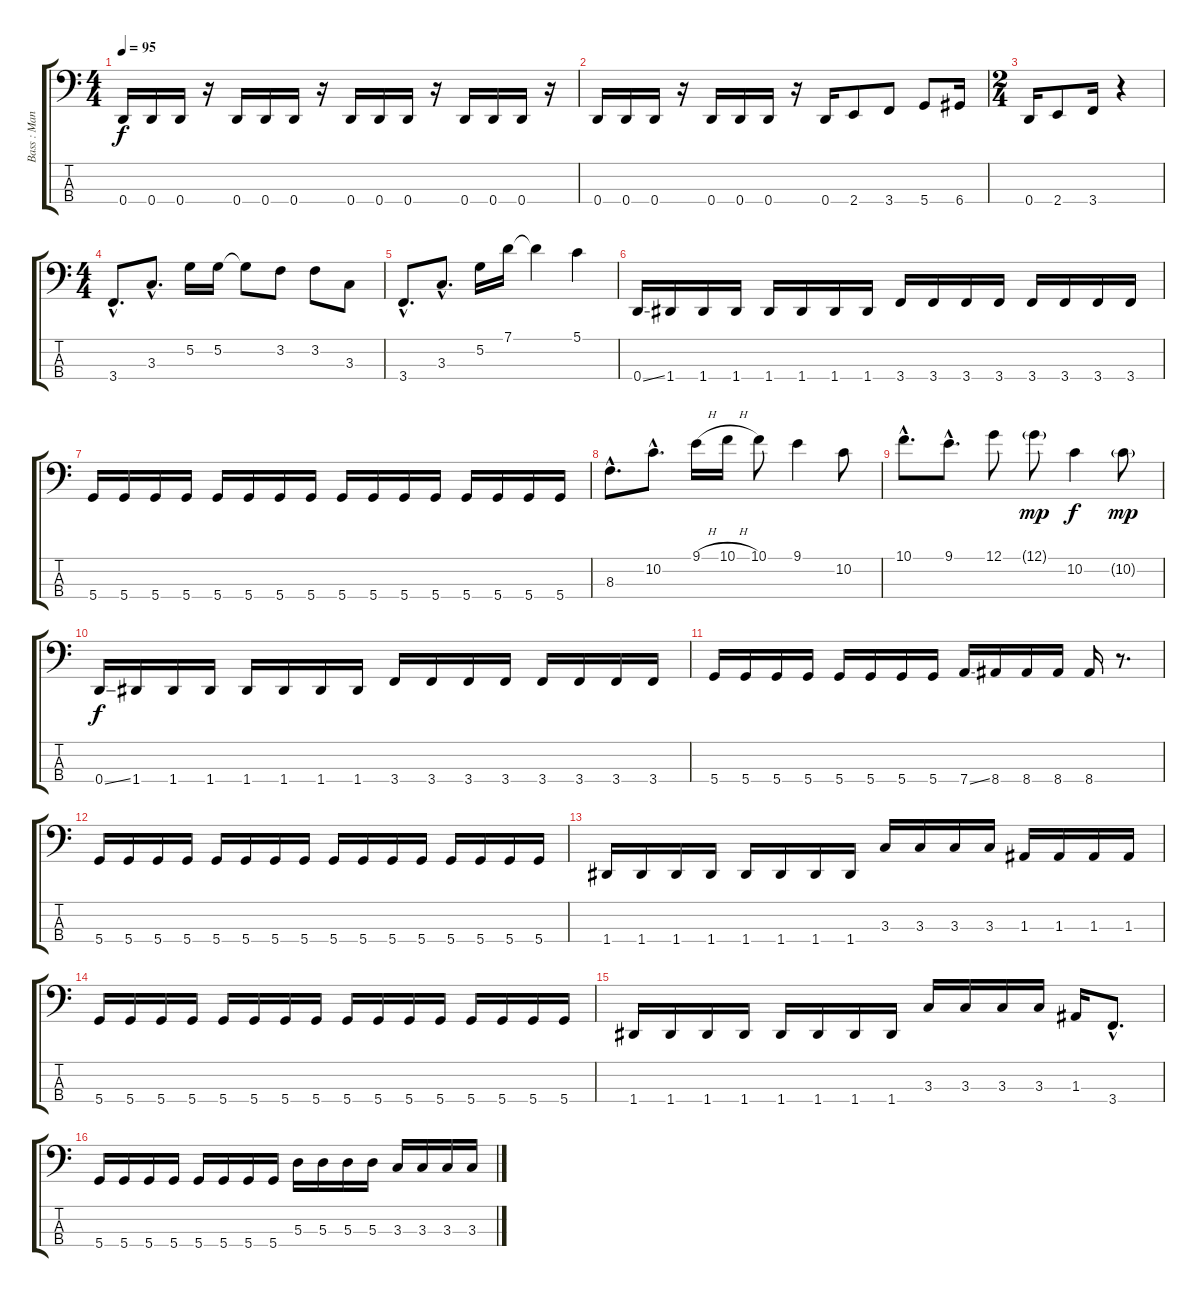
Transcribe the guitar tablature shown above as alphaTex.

\track ("Bass : Manny Ragoonanan Carrero" "Bass : Man") {instrument electricbasspick}
\staff {score tabs}
\tuning (G2 D2 A1 D1) {hide}
\ts (4 4)
\tempo 95
\clef f4
\ks c
0.4.16{dy f} 0.4.16 0.4.16 r.16 0.4.16 0.4.16 0.4.16 r.16 0.4.16 0.4.16 0.4.16 r.16 0.4.16 0.4.16 0.4.16 r.16 |
0.4.16 0.4.16 0.4.16 r.16 0.4.16 0.4.16 0.4.16 r.16 0.4.16 2.4.8 3.4.8 5.4.8 6.4.16 |
\ts (2 4)
0.4.16 2.4.8 3.4.16 r.4 |
\ts (4 4)
3.4{hac}.8{d instrument electricbassfinger} 3.3{hac}.8{d} 5.2.16 5.2.16 5.2{t}.8 3.2.8 3.2.8 3.3.8 |
3.4{hac}.8{d} 3.3{hac}.8{d} 5.2.16 7.1.16 7.1{t}.4 5.1.4 |
0.4{ss}.16{instrument electricbasspick} 1.4.16 1.4.16 1.4.16 1.4.16 1.4.16 1.4.16 1.4.16 3.4.16 3.4.16 3.4.16 3.4.16 3.4.16 3.4.16 3.4.16 3.4.16 |
5.4.16 5.4.16 5.4.16 5.4.16 5.4.16 5.4.16 5.4.16 5.4.16 5.4.16 5.4.16 5.4.16 5.4.16 5.4.16 5.4.16 5.4.16 5.4.16 |
8.3{hac}.8{d instrument electricbassfinger} 10.2{hac}.8{d} 9.1{h}.16 10.1{h}.16 10.1.8 9.1.4 10.2.8 |
10.1{hac}.8{d} 9.1{hac}.8{d} 12.1.8 12.1{g}.8{dy mp} 10.2.4{dy f} 10.2{g}.8{dy mp} |
0.4{ss}.16{dy f instrument electricbasspick} 1.4.16 1.4.16 1.4.16 1.4.16 1.4.16 1.4.16 1.4.16 3.4.16 3.4.16 3.4.16 3.4.16 3.4.16 3.4.16 3.4.16 3.4.16 |
5.4.16 5.4.16 5.4.16 5.4.16 5.4.16 5.4.16 5.4.16 5.4.16 7.4{ss}.16 8.4.16 8.4.16 8.4.16 8.4.16 r.8{d} |
5.4.16 5.4.16 5.4.16 5.4.16 5.4.16 5.4.16 5.4.16 5.4.16 5.4.16 5.4.16 5.4.16 5.4.16 5.4.16 5.4.16 5.4.16 5.4.16 |
1.4.16 1.4.16 1.4.16 1.4.16 1.4.16 1.4.16 1.4.16 1.4.16 3.3.16 3.3.16 3.3.16 3.3.16 1.3.16 1.3.16 1.3.16 1.3.16 |
5.4.16 5.4.16 5.4.16 5.4.16 5.4.16 5.4.16 5.4.16 5.4.16 5.4.16 5.4.16 5.4.16 5.4.16 5.4.16 5.4.16 5.4.16 5.4.16 |
1.4.16 1.4.16 1.4.16 1.4.16 1.4.16 1.4.16 1.4.16 1.4.16 3.3.16 3.3.16 3.3.16 3.3.16 1.3.16 3.4{hac}.8{d} |
5.4.16 5.4.16 5.4.16 5.4.16 5.4.16 5.4.16 5.4.16 5.4.16 5.3.16 5.3.16 5.3.16 5.3.16 3.3.16 3.3.16 3.3.16 3.3.16
